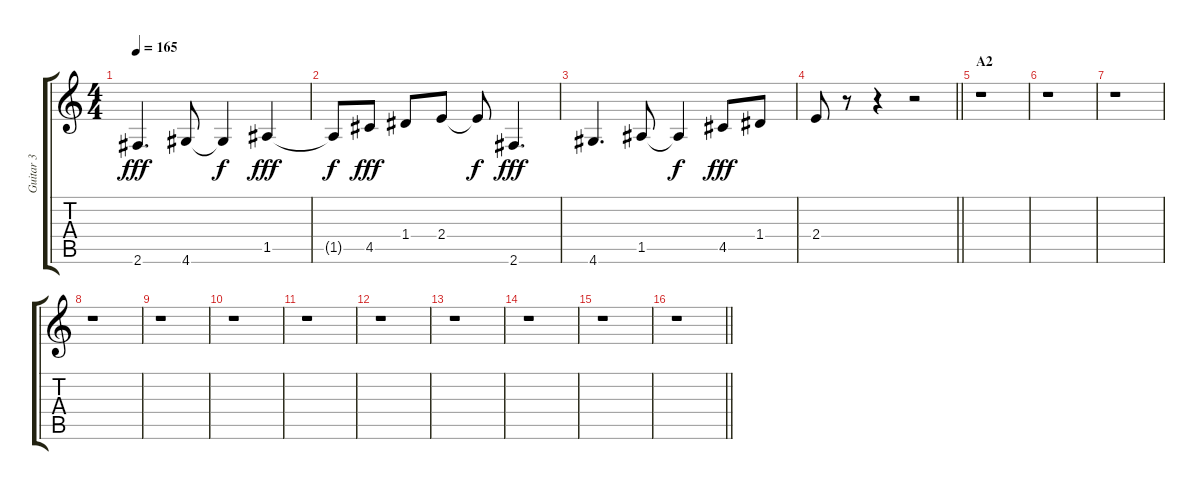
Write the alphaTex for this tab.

\track ("Guitar 3" "Guitar 3") {instrument distortionguitar}
\staff {score tabs}
\tuning (E4 B3 G3 D3 A2 E2) {hide}
\ts (4 4)
\tempo 165
\clef g2
\ks c
2.6.4{d dy fff} 4.6.8 4.6{t}.4{dy f} 1.5.4{dy fff} |
1.5{t}.8{dy f} 4.5.8{dy fff} 1.4.8 2.4.8 2.4{t}.8{dy f} 2.6.4{d dy fff} |
4.6.4{d} 1.5.8 1.5{t}.4{dy f} 4.5.8{dy fff} 1.4.8 |
\barLineRight lightlight
2.4.8 r.8 r.4 r.2 |
\section ("" "A2")
r.1 |
r.1 |
r.1 |
r.1 |
r.1 |
r.1 |
r.1 |
r.1 |
r.1 |
r.1 |
r.1 |
\barLineRight lightlight
r.1
